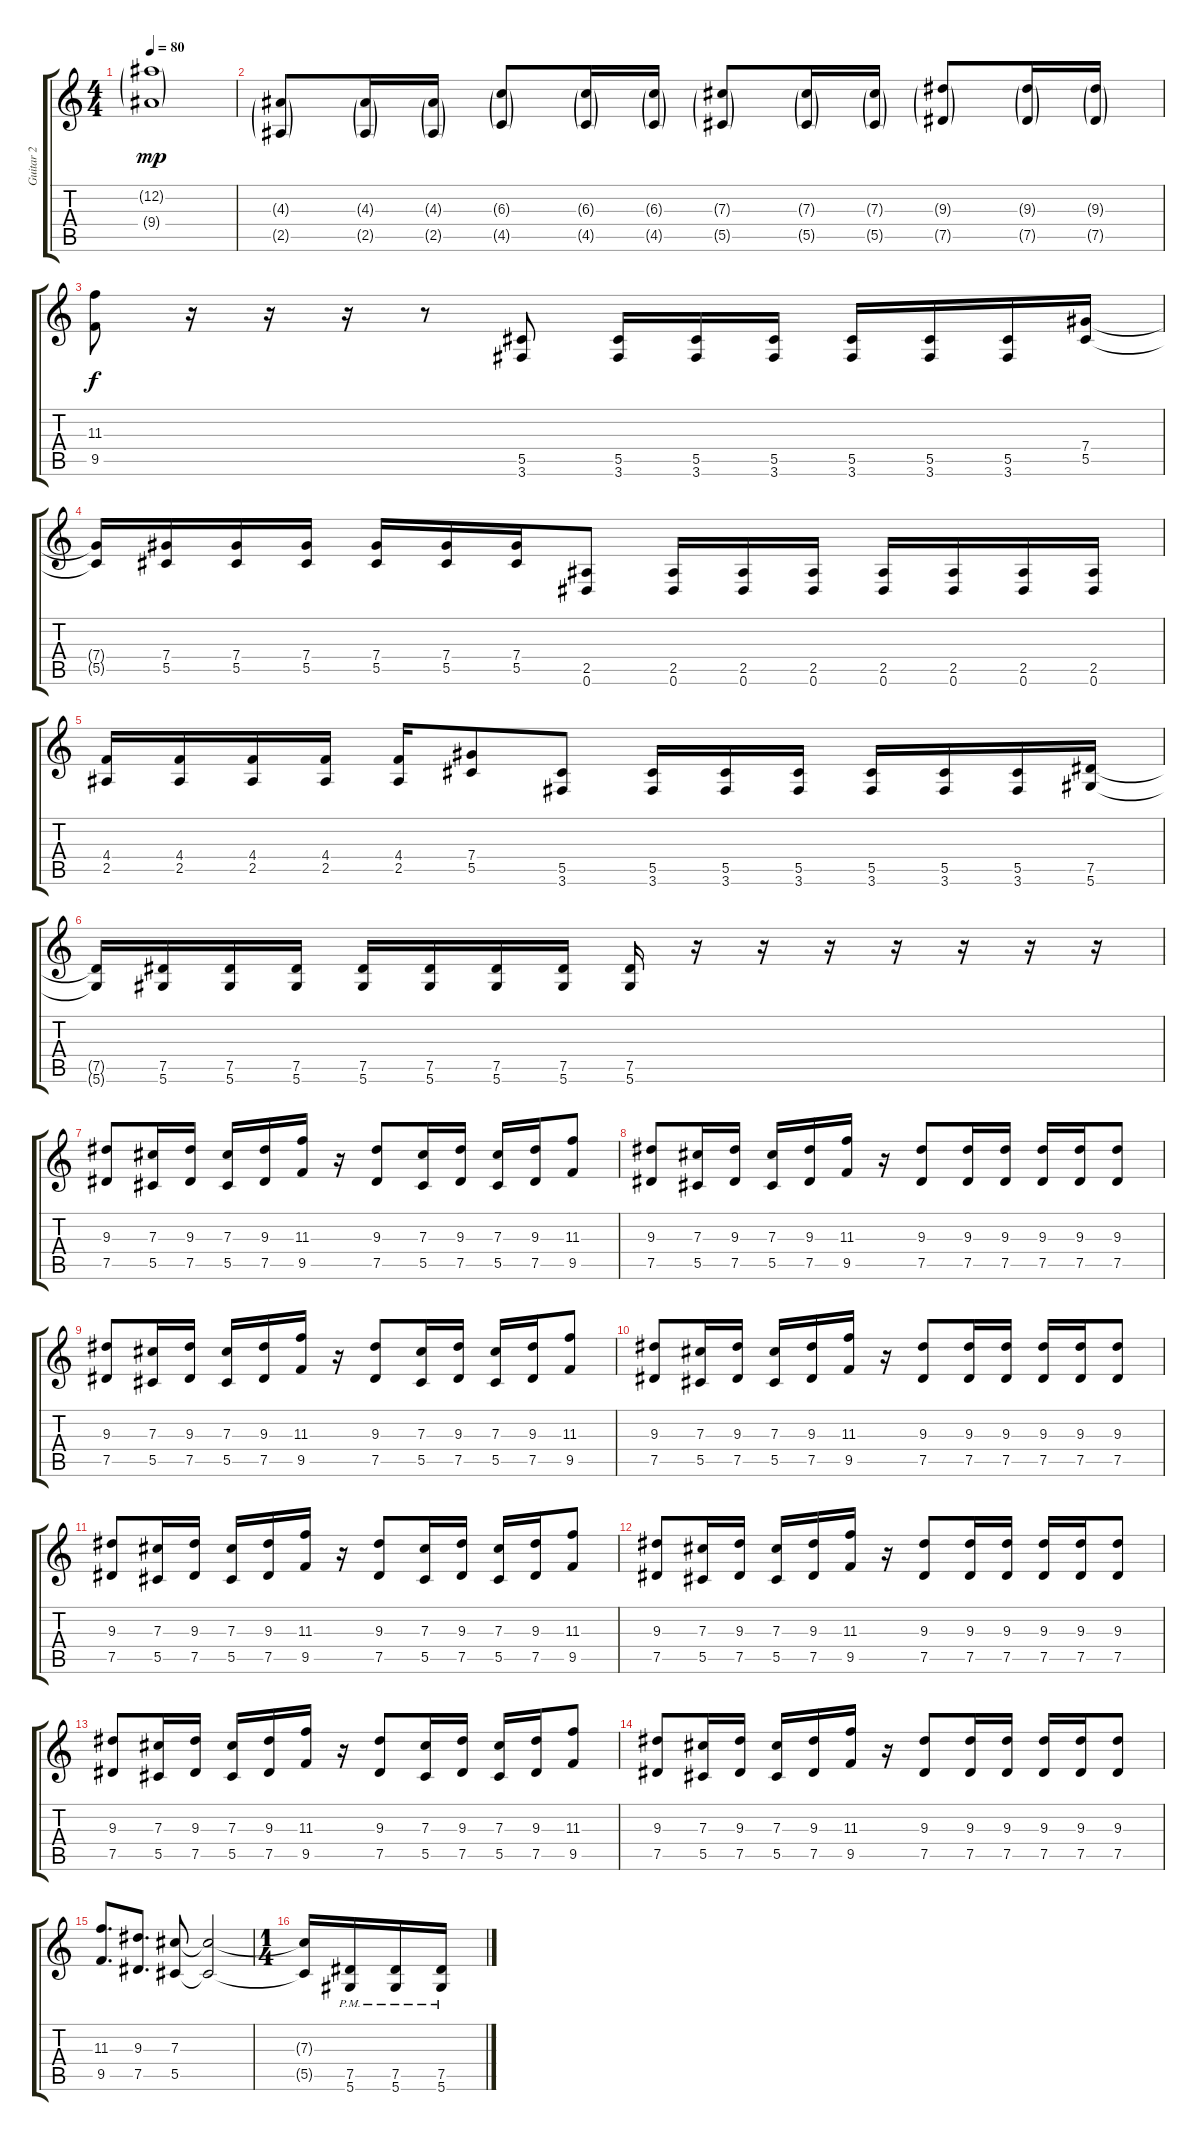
\track ("Guitar 2" "Guitar 2") {instrument distortionguitar}
\staff {score tabs}
\tuning (Eb4 Bb3 Gb3 Db3 Ab2 Eb2) {hide}
\ts (4 4)
\tempo 80
\clef g2
\ks c
(12.2{g} 9.4{g}).1{dy mp} |
(4.3{g} 2.5{g}).8 (4.3{g} 2.5{g}).16 (4.3{g} 2.5{g}).16 (6.3{g} 4.5{g}).8 (6.3{g} 4.5{g}).16 (6.3{g} 4.5{g}).16 (7.3{g} 5.5{g}).8 (7.3{g} 5.5{g}).16 (7.3{g} 5.5{g}).16 (9.3{g} 7.5{g}).8 (9.3{g} 7.5{g}).16 (9.3{g} 7.5{g}).16 |
(11.3 9.5).8{dy f} r.16 r.16 r.16 r.8 (5.5 3.6).8 (5.5 3.6).16 (5.5 3.6).16 (5.5 3.6).16 (5.5 3.6).16 (5.5 3.6).16 (5.5 3.6).16 (7.4 5.5).16 |
(7.4{t} 5.5{t}).16 (7.4 5.5).16 (7.4 5.5).16 (7.4 5.5).16 (7.4 5.5).16 (7.4 5.5).16 (7.4 5.5).16 (2.5 0.6).8 (2.5 0.6).16 (2.5 0.6).16 (2.5 0.6).16 (2.5 0.6).16 (2.5 0.6).16 (2.5 0.6).16 (2.5 0.6).16 |
(4.4 2.5).16 (4.4 2.5).16 (4.4 2.5).16 (4.4 2.5).16 (4.4 2.5).16 (7.4 5.5).8 (5.5 3.6).8 (5.5 3.6).16 (5.5 3.6).16 (5.5 3.6).16 (5.5 3.6).16 (5.5 3.6).16 (5.5 3.6).16 (7.5 5.6).16 |
(7.5{t} 5.6{t}).16 (7.5 5.6).16 (7.5 5.6).16 (7.5 5.6).16 (7.5 5.6).16 (7.5 5.6).16 (7.5 5.6).16 (7.5 5.6).16 (7.5 5.6).16 r.16 r.16 r.16 r.16 r.16 r.16 r.16 |
(9.3 7.5).8 (7.3 5.5).16 (9.3 7.5).16 (7.3 5.5).16 (9.3 7.5).16 (11.3 9.5).16 r.16 (9.3 7.5).8 (7.3 5.5).16 (9.3 7.5).16 (7.3 5.5).16 (9.3 7.5).16 (11.3 9.5).8 |
(9.3 7.5).8 (7.3 5.5).16 (9.3 7.5).16 (7.3 5.5).16 (9.3 7.5).16 (11.3 9.5).16 r.16 (9.3 7.5).8 (9.3 7.5).16 (9.3 7.5).16 (9.3 7.5).16 (9.3 7.5).16 (9.3 7.5).8 |
(9.3 7.5).8 (7.3 5.5).16 (9.3 7.5).16 (7.3 5.5).16 (9.3 7.5).16 (11.3 9.5).16 r.16 (9.3 7.5).8 (7.3 5.5).16 (9.3 7.5).16 (7.3 5.5).16 (9.3 7.5).16 (11.3 9.5).8 |
(9.3 7.5).8 (7.3 5.5).16 (9.3 7.5).16 (7.3 5.5).16 (9.3 7.5).16 (11.3 9.5).16 r.16 (9.3 7.5).8 (9.3 7.5).16 (9.3 7.5).16 (9.3 7.5).16 (9.3 7.5).16 (9.3 7.5).8 |
(9.3 7.5).8 (7.3 5.5).16 (9.3 7.5).16 (7.3 5.5).16 (9.3 7.5).16 (11.3 9.5).16 r.16 (9.3 7.5).8 (7.3 5.5).16 (9.3 7.5).16 (7.3 5.5).16 (9.3 7.5).16 (11.3 9.5).8 |
(9.3 7.5).8 (7.3 5.5).16 (9.3 7.5).16 (7.3 5.5).16 (9.3 7.5).16 (11.3 9.5).16 r.16 (9.3 7.5).8 (9.3 7.5).16 (9.3 7.5).16 (9.3 7.5).16 (9.3 7.5).16 (9.3 7.5).8 |
(9.3 7.5).8 (7.3 5.5).16 (9.3 7.5).16 (7.3 5.5).16 (9.3 7.5).16 (11.3 9.5).16 r.16 (9.3 7.5).8 (7.3 5.5).16 (9.3 7.5).16 (7.3 5.5).16 (9.3 7.5).16 (11.3 9.5).8 |
(9.3 7.5).8 (7.3 5.5).16 (9.3 7.5).16 (7.3 5.5).16 (9.3 7.5).16 (11.3 9.5).16 r.16 (9.3 7.5).8 (9.3 7.5).16 (9.3 7.5).16 (9.3 7.5).16 (9.3 7.5).16 (9.3 7.5).8 |
(11.3 9.5).8{d} (9.3 7.5).8{d} (7.3 5.5).8 (7.3{t} 5.5{t}).2 |
\ts (1 4)
(7.3{t} 5.5{t}).16 (7.5{pm} 5.6{pm}).16 (7.5{pm} 5.6{pm}).16 (7.5{pm} 5.6{pm}).16
